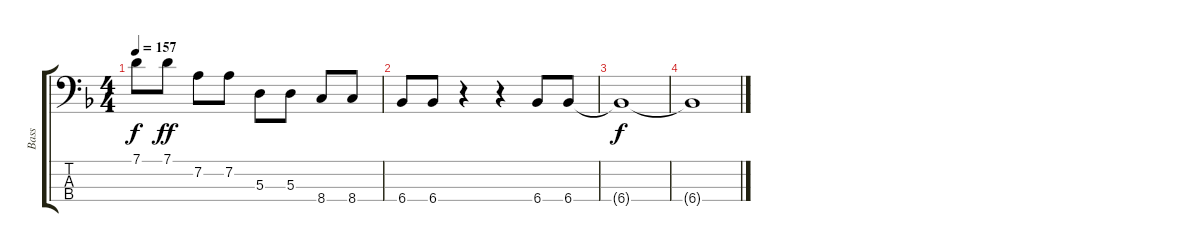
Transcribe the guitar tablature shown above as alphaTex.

\track ("Bass" "Bass") {instrument electricbasspick}
\staff {score tabs}
\tuning (G2 D2 A1 E1) {hide}
\ts (4 4)
\tempo 157
\clef f4
\ks f
7.1{t}.8{dy f} 7.1.8{dy ff} 7.2.8 7.2.8 5.3.8 5.3.8 8.4.8 8.4.8 |
6.4.8 6.4.8 r.4 r.4 6.4.8 6.4.8 |
6.4{t}.1{dy f} |
6.4{t}.1
